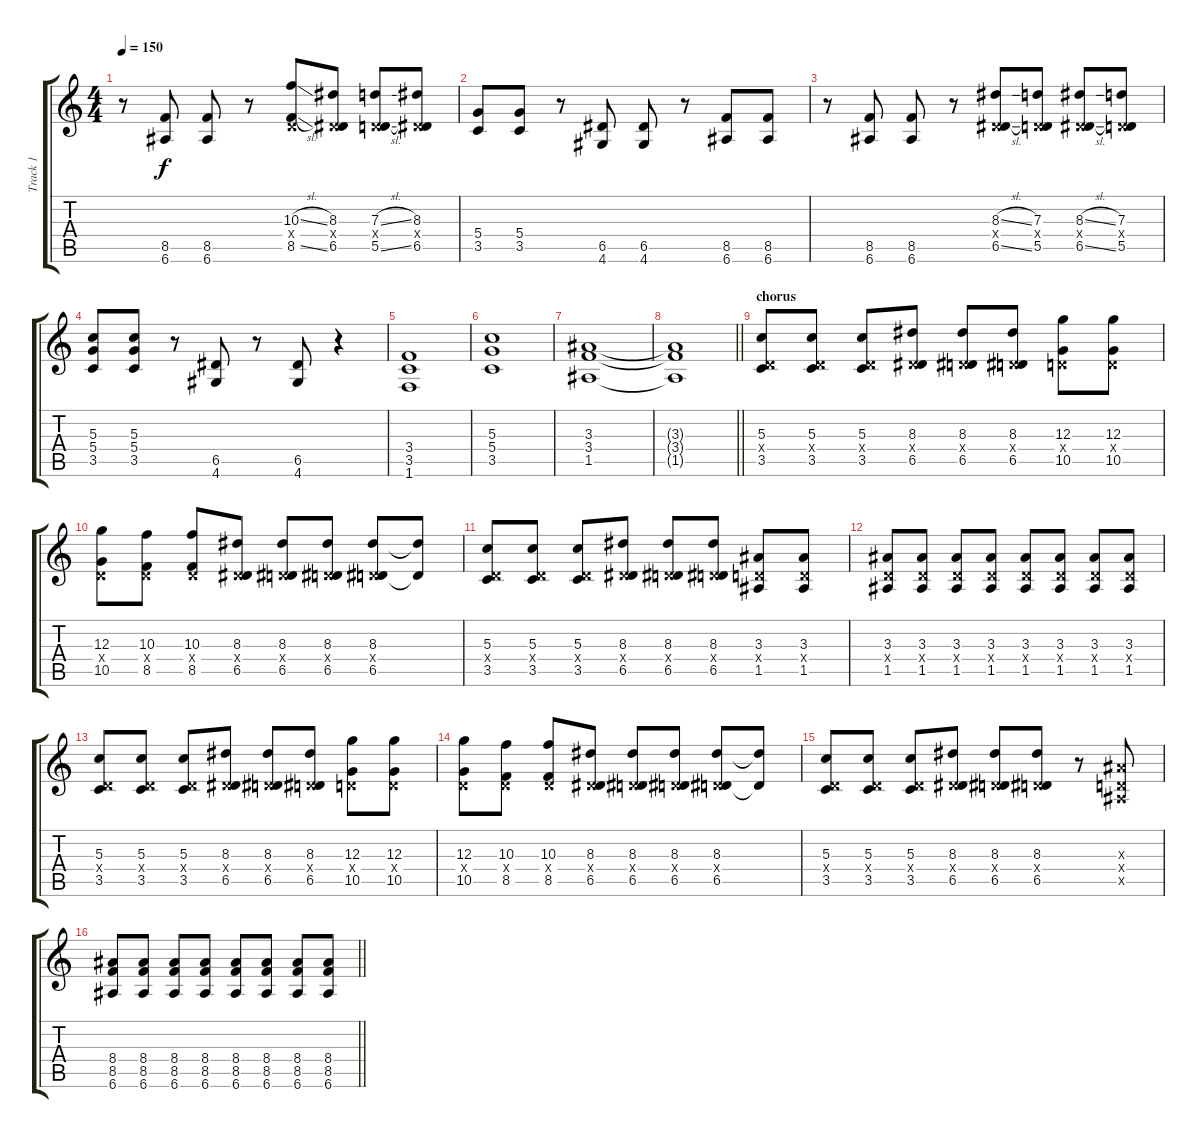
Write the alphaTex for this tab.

\track ("Track 1" "Track 1") {instrument distortionguitar}
\staff {score tabs}
\tuning (E4 B3 G3 D3 A2 E2) {hide}
\ts (4 4)
\tempo 150
\clef g2
\ks c
r.8{dy f} (8.5 6.6).8 (8.5 6.6).8 r.8 (10.3{sl} 0.4{x} 8.5{sl}).8 (8.3 0.4{x} 6.5).8 (7.3{sl} 0.4{x} 5.5{sl}).8 (8.3 0.4{x} 6.5).8 |
(5.4 3.5).8 (5.4 3.5).8 r.8 (6.5 4.6).8 (6.5 4.6).8 r.8 (8.5 6.6).8 (8.5 6.6).8 |
r.8 (8.5 6.6).8 (8.5 6.6).8 r.8 (8.3{sl} 0.4{x} 6.5{sl}).8 (7.3 0.4{x} 5.5).8 (8.3{sl} 0.4{x} 6.5{sl}).8 (7.3 0.4{x} 5.5).8 |
(5.3 5.4 3.5).8 (5.3 5.4 3.5).8 r.8 (6.5 4.6).8 r.8 (6.5 4.6).8 r.4 |
(3.4 3.5 1.6).1 |
(5.3 5.4 3.5).1 |
(3.3 3.4 1.5).1 |
\barLineRight lightlight
(3.3{t} 3.4{t} 1.5{t}).1 |
\section ("" "chorus")
(5.3 0.4{x} 3.5).8 (5.3 0.4{x} 3.5).8 (5.3 0.4{x} 3.5).8 (8.3 0.4{x} 6.5).8 (8.3 0.4{x} 6.5).8 (8.3 0.4{x} 6.5).8 (12.3 0.4{x} 10.5).8 (12.3 0.4{x} 10.5).8 |
(12.3 0.4{x} 10.5).8 (10.3 0.4{x} 8.5).8 (10.3 0.4{x} 8.5).8 (8.3 0.4{x} 6.5).8 (8.3 0.4{x} 6.5).8 (8.3 0.4{x} 6.5).8 (8.3 0.4{x} 6.5).8 (8.3{t} 6.5{t}).8 |
(5.3 0.4{x} 3.5).8 (5.3 0.4{x} 3.5).8 (5.3 0.4{x} 3.5).8 (8.3 0.4{x} 6.5).8 (8.3 0.4{x} 6.5).8 (8.3 0.4{x} 6.5).8 (3.3 0.4{x} 1.5).8 (3.3 0.4{x} 1.5).8 |
(3.3 0.4{x} 1.5).8 (3.3 0.4{x} 1.5).8 (3.3 0.4{x} 1.5).8 (3.3 0.4{x} 1.5).8 (3.3 0.4{x} 1.5).8 (3.3 0.4{x} 1.5).8 (3.3 0.4{x} 1.5).8 (3.3 0.4{x} 1.5).8 |
(5.3 0.4{x} 3.5).8 (5.3 0.4{x} 3.5).8 (5.3 0.4{x} 3.5).8 (8.3 0.4{x} 6.5).8 (8.3 0.4{x} 6.5).8 (8.3 0.4{x} 6.5).8 (12.3 0.4{x} 10.5).8 (12.3 0.4{x} 10.5).8 |
(12.3 0.4{x} 10.5).8 (10.3 0.4{x} 8.5).8 (10.3 0.4{x} 8.5).8 (8.3 0.4{x} 6.5).8 (8.3 0.4{x} 6.5).8 (8.3 0.4{x} 6.5).8 (8.3 0.4{x} 6.5).8 (8.3{t} 6.5{t}).8 |
(5.3 0.4{x} 3.5).8 (5.3 0.4{x} 3.5).8 (5.3 0.4{x} 3.5).8 (8.3 0.4{x} 6.5).8 (8.3 0.4{x} 6.5).8 (8.3 0.4{x} 6.5).8 r.8 (3.3{x} 0.4{x} 1.5{x}).8 |
\barLineRight lightlight
(8.4 8.5 6.6).8 (8.4 8.5 6.6).8 (8.4 8.5 6.6).8 (8.4 8.5 6.6).8 (8.4 8.5 6.6).8 (8.4 8.5 6.6).8 (8.4 8.5 6.6).8 (8.4 8.5 6.6).8
